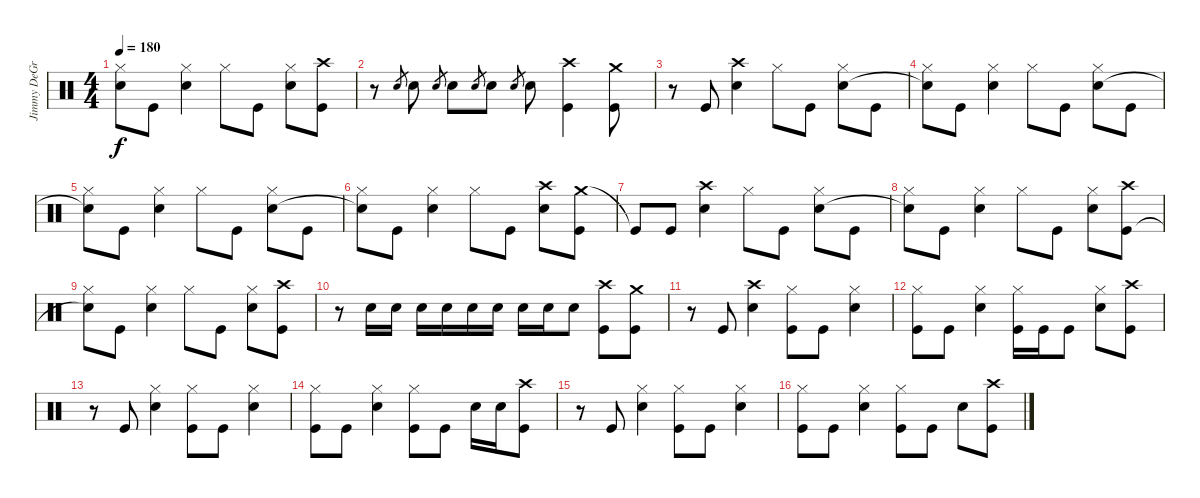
\track ("Jimmy DeGrasso" "Jimmy DeGr") {instrument percussion}
\staff {score}
\articulation defaults
\ts (4 4)
\tempo 180
\clef neutral
\ks c
("Hi-Hat (closed)" "Snare (hit)"{t}).8{dy f} "Kick (hit)".8 ("Hi-Hat (closed)" "Snare (hit) 2").4 "Hi-Hat (closed)".8 "Kick (hit)".8 ("Hi-Hat (closed)" "Snare (hit) 2").8 ("Crash high (hit)" "Kick (hit)").8 |
r.8 "Snare (hit) 2".8{gr} "Snare (hit) 2".8 "Snare (hit) 2".8{gr} "Snare (hit) 2".8 "Snare (hit) 2".8{gr} "Snare (hit) 2".8 "Snare (hit) 2".8{gr} "Snare (hit) 2".8 ("Crash high (hit)" "Kick (hit)").4 ("Crash medium (hit)" "Kick (hit)").8 |
r.8 "Kick (hit)".8 ("Crash high (hit)" "Snare (hit) 2").4 "Hi-Hat (closed)".8 "Kick (hit)".8 ("Hi-Hat (closed)" "Snare (hit) 2").8 "Kick (hit)".8 |
("Hi-Hat (closed)" "Snare (hit)"{t}).8 "Kick (hit)".8 ("Hi-Hat (closed)" "Snare (hit) 2").4 "Hi-Hat (closed)".8 "Kick (hit)".8 ("Hi-Hat (closed)" "Snare (hit) 2").8 "Kick (hit)".8 |
("Hi-Hat (closed)" "Snare (hit)"{t}).8 "Kick (hit)".8 ("Hi-Hat (closed)" "Snare (hit) 2").4 "Hi-Hat (closed)".8 "Kick (hit)".8 ("Hi-Hat (closed)" "Snare (hit) 2").8 "Kick (hit)".8 |
("Hi-Hat (closed)" "Snare (hit)"{t}).8 "Kick (hit)".8 ("Hi-Hat (closed)" "Snare (hit) 2").4 "Hi-Hat (closed)".8 "Kick (hit)".8 ("Crash high (hit)" "Snare (hit) 2").8 ("Crash medium (hit)" "Kick (hit)").8 |
"Kick (hit)"{t}.8 "Kick (hit)".8 ("Crash high (hit)" "Snare (hit) 2").4 "Hi-Hat (closed)".8 "Kick (hit)".8 ("Hi-Hat (closed)" "Snare (hit) 2").8 "Kick (hit)".8 |
("Hi-Hat (closed)" "Snare (hit)"{t}).8 "Kick (hit)".8 ("Hi-Hat (closed)" "Snare (hit) 2").4 "Hi-Hat (closed)".8 "Kick (hit)".8 ("Hi-Hat (closed)" "Snare (hit) 2").8 ("Crash high (hit)" "Kick (hit)").8 |
("Hi-Hat (closed)" "Snare (hit)"{t}).8 "Kick (hit)".8 ("Hi-Hat (closed)" "Snare (hit) 2").4 "Hi-Hat (closed)".8 "Kick (hit)".8 ("Hi-Hat (closed)" "Snare (hit) 2").8 ("Crash high (hit)" "Kick (hit)").8 |
r.8 "Snare (hit) 2".16 "Snare (hit) 2".16 "Snare (hit) 2".16 "Snare (hit) 2".16 "Snare (hit) 2".16 "Snare (hit) 2".16 "Snare (hit) 2".16 "Snare (hit) 2".16 "Snare (hit) 2".8 ("Crash high (hit)" "Kick (hit)").8 ("Crash medium (hit)" "Kick (hit)").8 |
r.8 "Kick (hit)".8 ("Crash high (hit)" "Snare (hit) 2").4 ("Hi-Hat (closed)" "Kick (hit)").8 "Kick (hit)".8 ("Hi-Hat (closed)" "Snare (hit) 2").4 |
("Hi-Hat (closed)" "Kick (hit)").8 "Kick (hit)".8 ("Hi-Hat (closed)" "Snare (hit) 2").4 ("Hi-Hat (closed)" "Kick (hit)").16 "Kick (hit)".16 "Kick (hit)".8 ("Hi-Hat (closed)" "Snare (hit) 2").8 ("Crash high (hit)" "Kick (hit)").8 |
r.8 "Kick (hit)".8 ("Hi-Hat (closed)" "Snare (hit) 2").4 ("Hi-Hat (closed)" "Kick (hit)").8 "Kick (hit)".8 ("Hi-Hat (closed)" "Snare (hit) 2").4 |
("Hi-Hat (closed)" "Kick (hit)").8 "Kick (hit)".8 ("Hi-Hat (closed)" "Snare (hit) 2").4 ("Hi-Hat (closed)" "Kick (hit)").8 "Kick (hit)".8 "Snare (hit) 2".16 "Snare (hit) 2".16 ("Crash high (hit)" "Kick (hit)").8 |
r.8 "Kick (hit)".8 ("Hi-Hat (closed)" "Snare (hit) 2").4 ("Hi-Hat (closed)" "Kick (hit)").8 "Kick (hit)".8 ("Hi-Hat (closed)" "Snare (hit) 2").4 |
("Hi-Hat (closed)" "Kick (hit)").8 "Kick (hit)".8 ("Hi-Hat (closed)" "Snare (hit) 2").4 ("Hi-Hat (closed)" "Kick (hit)").8 "Kick (hit)".8 "Snare (hit) 2".8 ("Crash high (hit)" "Kick (hit)").8
